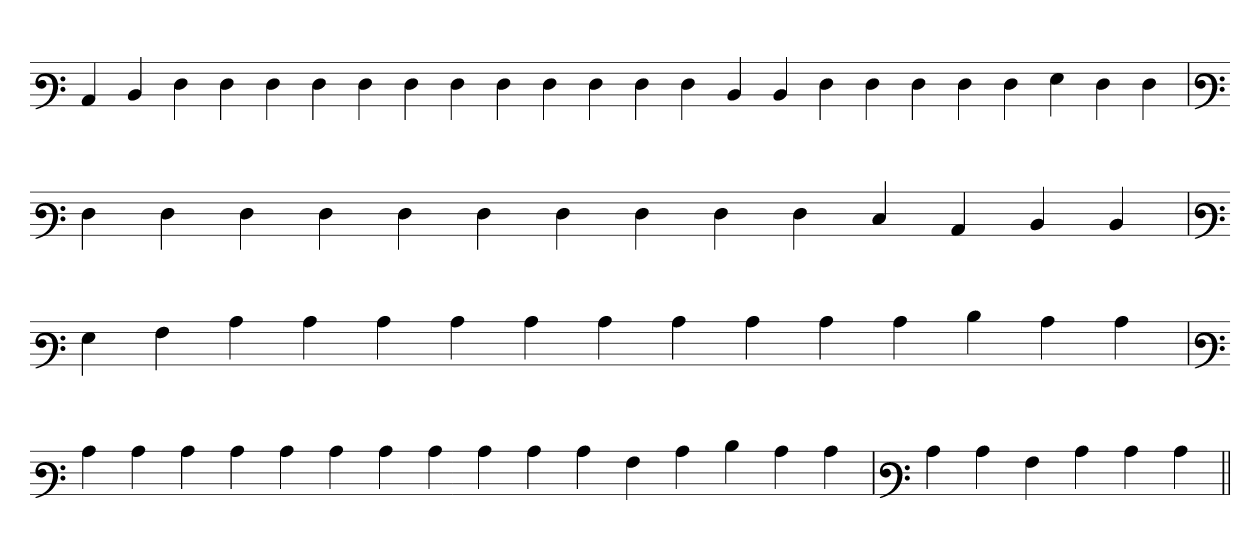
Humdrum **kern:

**kern
*part1
*staff1
*clefF3
=
4C
4D
4F
4F
4F
4F
4F
4F
4F
4F
4F
4F
4F
4F
4D
4D
4F
4F
4F
4F
4F
4G
4F
4F
=
*clefF3
4F
4F
4F
4F
4F
4F
4F
4F
4F
4F
4E
4C
4D
4D
=
*clefF3
4G
4A
4c
4c
4c
4c
4c
4c
4c
4c
4c
4c
4d
4c
4c
=
*clefF3
4c
4c
4c
4c
4c
4c
4c
4c
4c
4c
4c
4A
4c
4d
4c
4c
=
*clefF3
4c
4c
4A
4c
4c
4c
=||
*-
